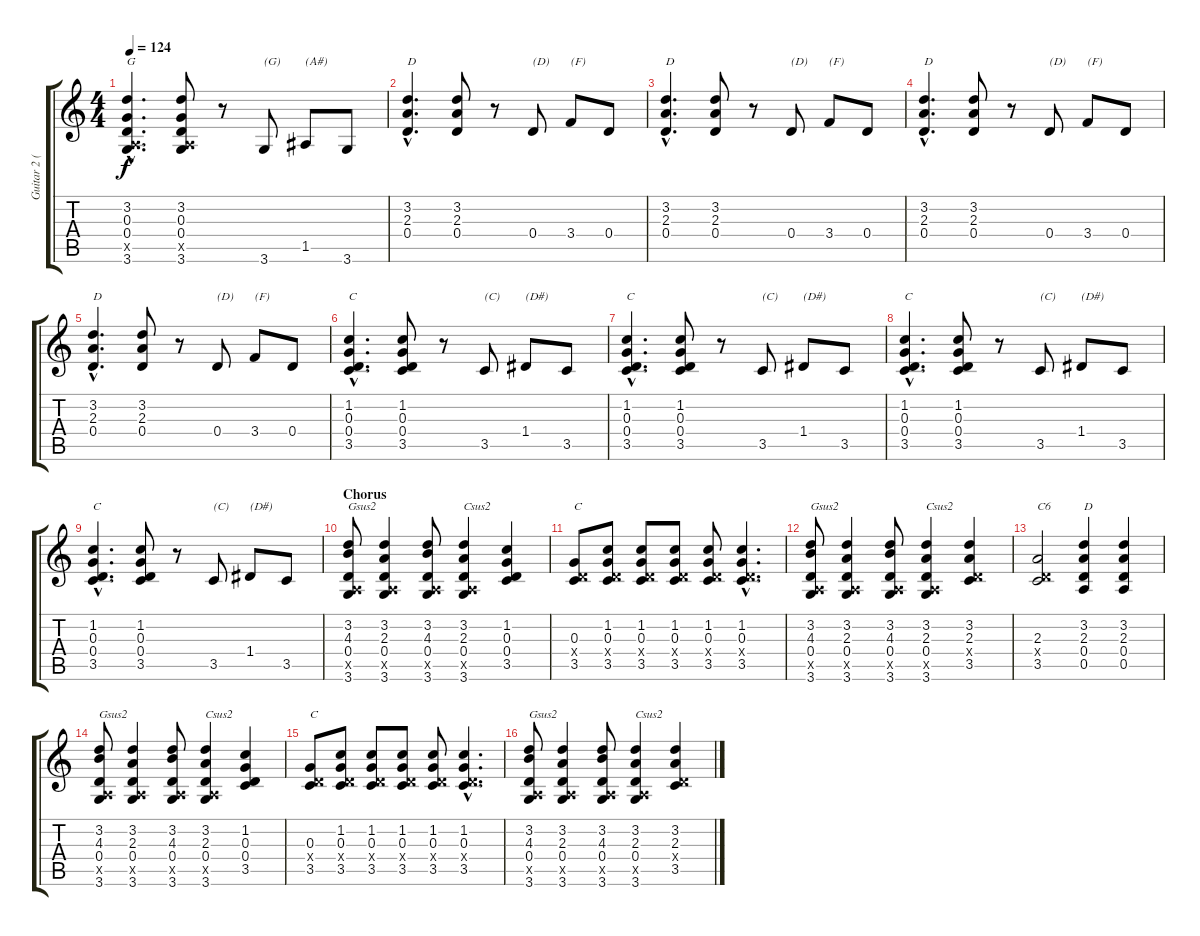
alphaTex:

\track ("Guitar 2 (Malcom)" "Guitar 2 (") {instrument distortionguitar}
\staff {score tabs}
\tuning (E4 B3 G3 D3 A2 E2) {hide}
\ts (4 4)
\tempo 124
\clef g2
\ks c
(3.2{hac} 0.3{hac} 0.4{hac} 0.5{hac x} 3.6{hac}).4{d txt "G" dy f} (3.2 0.3 0.4 0.5{x} 3.6).8 r.8 3.6.8{txt "(G)"} 1.5.8{txt "(A#)"} 3.6.8 |
(3.2{hac} 2.3{hac} 0.4{hac}).4{d txt "D"} (3.2 2.3 0.4).8 r.8 0.4.8{txt "(D)"} 3.4.8{txt "(F)"} 0.4.8 |
(3.2{hac} 2.3{hac} 0.4{hac}).4{d txt "D"} (3.2 2.3 0.4).8 r.8 0.4.8{txt "(D)"} 3.4.8{txt "(F)"} 0.4.8 |
(3.2{hac} 2.3{hac} 0.4{hac}).4{d txt "D"} (3.2 2.3 0.4).8 r.8 0.4.8{txt "(D)"} 3.4.8{txt "(F)"} 0.4.8 |
(3.2{hac} 2.3{hac} 0.4{hac}).4{d txt "D"} (3.2 2.3 0.4).8 r.8 0.4.8{txt "(D)"} 3.4.8{txt "(F)"} 0.4.8 |
(1.2{hac} 0.3{hac} 0.4{hac} 3.5{hac}).4{d txt "C"} (1.2 0.3 0.4 3.5).8 r.8 3.5.8{txt "(C)"} 1.4.8{txt "(D#)"} 3.5.8 |
(1.2{hac} 0.3{hac} 0.4{hac} 3.5{hac}).4{d txt "C"} (1.2 0.3 0.4 3.5).8 r.8 3.5.8{txt "(C)"} 1.4.8{txt "(D#)"} 3.5.8 |
(1.2{hac} 0.3{hac} 0.4{hac} 3.5{hac}).4{d txt "C"} (1.2 0.3 0.4 3.5).8 r.8 3.5.8{txt "(C)"} 1.4.8{txt "(D#)"} 3.5.8 |
(1.2{hac} 0.3{hac} 0.4{hac} 3.5{hac}).4{d txt "C"} (1.2 0.3 0.4 3.5).8 r.8 3.5.8{txt "(C)"} 1.4.8{txt "(D#)"} 3.5.8 |
\section ("" "Chorus")
(3.2 4.3 0.4 0.5{x} 3.6).8{txt "Gsus2"} (3.2 2.3 0.4 0.5{x} 3.6).4 (3.2 4.3 0.4 0.5{x} 3.6).8 (3.2 2.3 0.4 0.5{x} 3.6).4{txt "Csus2"} (1.2 0.3 0.4 3.5).4 |
(0.3 0.4{x} 3.5).8{txt "C"} (1.2 0.3 0.4{x} 3.5).8 (1.2 0.3 0.4{x} 3.5).8 (1.2 0.3 0.4{x} 3.5).8 (1.2 0.3 0.4{x} 3.5).8 (1.2{hac} 0.3{hac} 0.4{hac x} 3.5{hac}).4{d} |
(3.2 4.3 0.4 0.5{x} 3.6).8{txt "Gsus2"} (3.2 2.3 0.4 0.5{x} 3.6).4 (3.2 4.3 0.4 0.5{x} 3.6).8 (3.2 2.3 0.4 0.5{x} 3.6).4{txt "Csus2"} (3.2 2.3 0.4{x} 3.5).4 |
(2.3 0.4{x} 3.5).2{txt "C6"} (3.2 2.3 0.4 0.5).4{txt "D"} (3.2 2.3 0.4 0.5).4 |
(3.2 4.3 0.4 0.5{x} 3.6).8{txt "Gsus2"} (3.2 2.3 0.4 0.5{x} 3.6).4 (3.2 4.3 0.4 0.5{x} 3.6).8 (3.2 2.3 0.4 0.5{x} 3.6).4{txt "Csus2"} (1.2 0.3 0.4 3.5).4 |
(0.3 0.4{x} 3.5).8{txt "C"} (1.2 0.3 0.4{x} 3.5).8 (1.2 0.3 0.4{x} 3.5).8 (1.2 0.3 0.4{x} 3.5).8 (1.2 0.3 0.4{x} 3.5).8 (1.2{hac} 0.3{hac} 0.4{hac x} 3.5{hac}).4{d} |
(3.2 4.3 0.4 0.5{x} 3.6).8{txt "Gsus2"} (3.2 2.3 0.4 0.5{x} 3.6).4 (3.2 4.3 0.4 0.5{x} 3.6).8 (3.2 2.3 0.4 0.5{x} 3.6).4{txt "Csus2"} (3.2 2.3 0.4{x} 3.5).4
